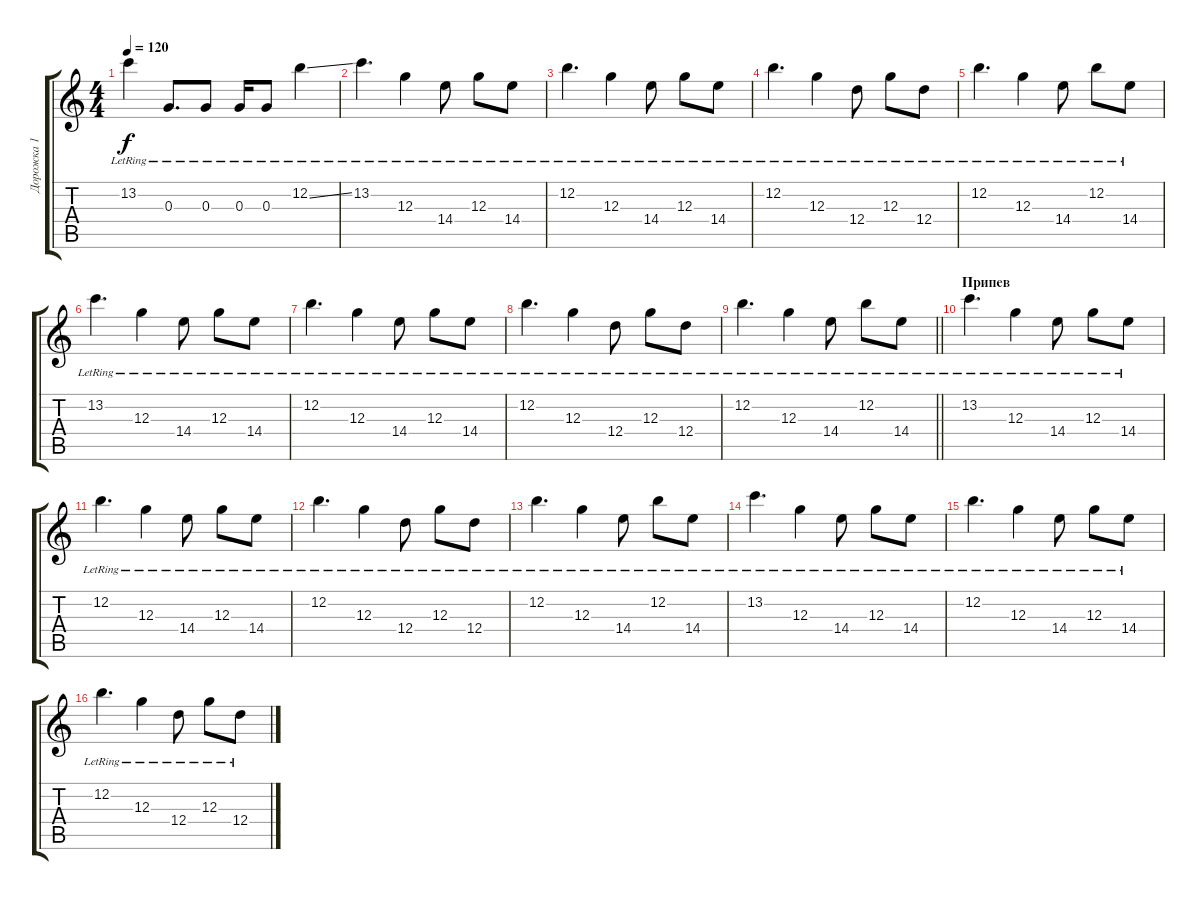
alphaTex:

\track ("Дорожка 1" "Дорожка 1") {instrument electricguitarjazz}
\staff {score tabs}
\tuning (E4 B3 G3 D3 A2 E2) {hide}
\ts (4 4)
\tempo 120
\clef g2
\ks c
13.2{lr}.4{dy f} 0.3{lr}.8{d} 0.3{lr}.8 0.3{lr}.16 0.3{lr}.8 12.2{ss lr}.4 |
13.2{lr}.4{d} 12.3{lr}.4 14.4{lr}.8 12.3{lr}.8 14.4{lr}.8 |
12.2{lr}.4{d} 12.3{lr}.4 14.4{lr}.8 12.3{lr}.8 14.4{lr}.8 |
12.2{lr}.4{d} 12.3{lr}.4 12.4{lr}.8 12.3{lr}.8 12.4{lr}.8 |
12.2{lr}.4{d} 12.3{lr}.4 14.4{lr}.8 12.2{lr}.8 14.4{lr}.8 |
13.2{lr}.4{d} 12.3{lr}.4 14.4{lr}.8 12.3{lr}.8 14.4{lr}.8 |
12.2{lr}.4{d} 12.3{lr}.4 14.4{lr}.8 12.3{lr}.8 14.4{lr}.8 |
12.2{lr}.4{d} 12.3{lr}.4 12.4{lr}.8 12.3{lr}.8 12.4{lr}.8 |
\barLineRight lightlight
12.2{lr}.4{d} 12.3{lr}.4 14.4{lr}.8 12.2{lr}.8 14.4{lr}.8 |
\section ("" "Припев")
13.2{lr}.4{d} 12.3{lr}.4 14.4{lr}.8 12.3{lr}.8 14.4{lr}.8 |
12.2{lr}.4{d} 12.3{lr}.4 14.4{lr}.8 12.3{lr}.8 14.4{lr}.8 |
12.2{lr}.4{d} 12.3{lr}.4 12.4{lr}.8 12.3{lr}.8 12.4{lr}.8 |
12.2{lr}.4{d} 12.3{lr}.4 14.4{lr}.8 12.2{lr}.8 14.4{lr}.8 |
13.2{lr}.4{d} 12.3{lr}.4 14.4{lr}.8 12.3{lr}.8 14.4{lr}.8 |
12.2{lr}.4{d} 12.3{lr}.4 14.4{lr}.8 12.3{lr}.8 14.4{lr}.8 |
12.2{lr}.4{d} 12.3{lr}.4 12.4{lr}.8 12.3{lr}.8 12.4{lr}.8
